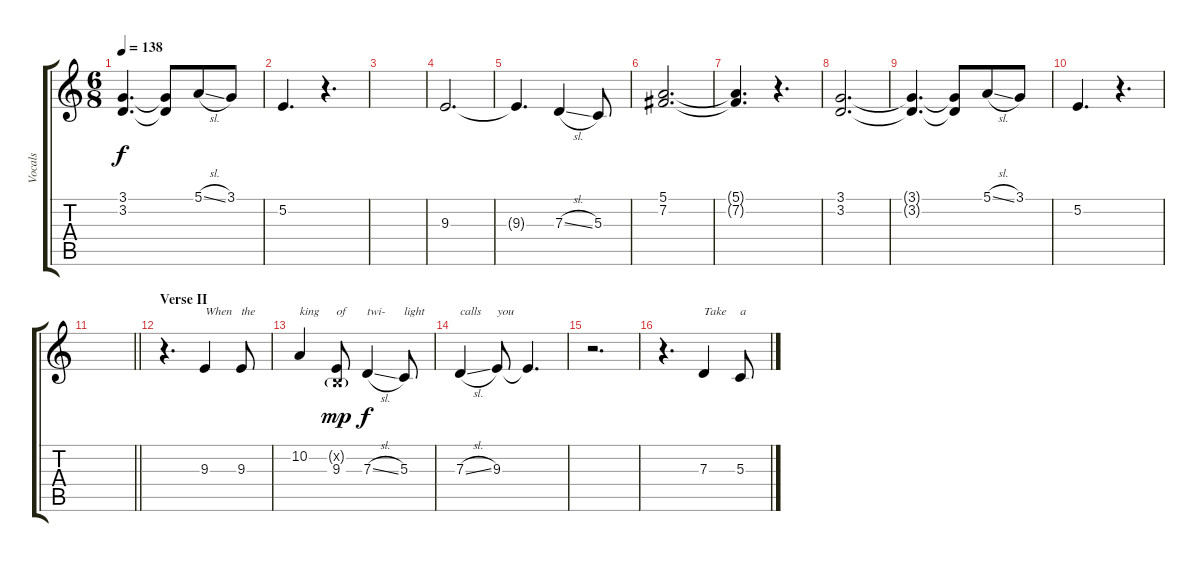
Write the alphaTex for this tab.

\track ("Vocals" "Vocals") {instrument altosax}
\staff {score tabs}
\tuning (E4 B3 G3 D3 A2 E2) {hide}
\ts (6 8)
\tempo 138
\clef g2
\ks c
(3.1{t} 3.2{t}).4{d dy f} (3.1{t} 3.2{t}).8 5.1{sl}.8 3.1.8 |
5.2.4{d} r.4{d} |
|
9.3.2{d} |
9.3{t}.4{d} 7.3{sl}.4 5.3.8 |
(5.1 7.2).2{d} |
(5.1{t} 7.2{t}).4{d} r.4{d} |
(3.1 3.2).2{d} |
(3.1{t} 3.2{t}).4{d} (3.1{t} 3.2{t}).8 5.1{sl}.8 3.1.8 |
5.2.4{d} r.4{d} |
\barLineRight lightlight
|
\section ("" "Verse II")
r.4{d} 9.3.4{txt "When"} 9.3.8{txt "the"} |
10.2.4{txt "king"} (0.2{g x} 9.3).8{txt "of" dy mp} 7.3{sl}.4{txt "twi-" dy f} 5.3.8{txt "light"} |
7.3{sl}.4{txt "calls"} 9.3.8{txt "you"} 9.3{t}.4{d} |
r.2{d} |
r.4{d} 7.3.4{txt "Take"} 5.3.8{txt "a"}
